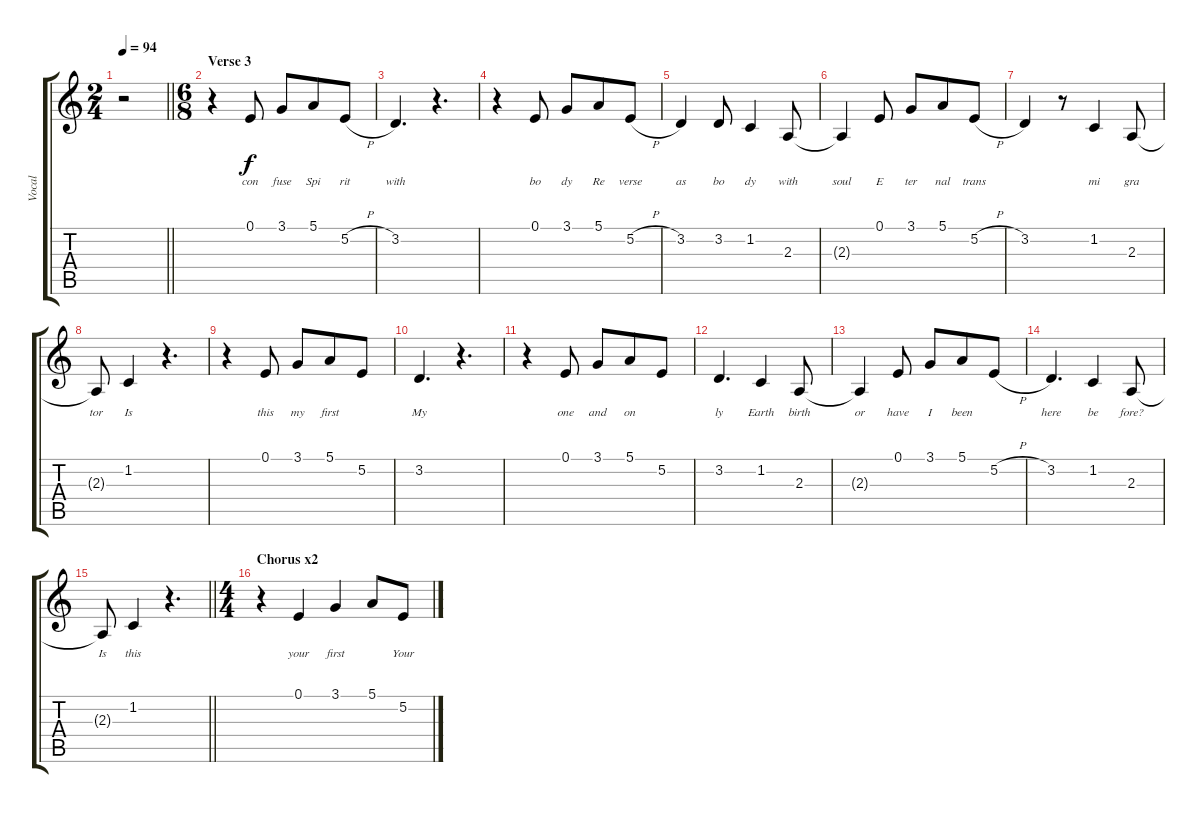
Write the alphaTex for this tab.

\track ("Vocal" "Vocal") {instrument acousticgrandpiano}
\staff {score tabs}
\tuning (E4 B3 G3 D3 A2 E2) {hide}
\ts (2 4)
\tempo 94
\clef g2
\barLineRight lightlight
\ks c
r.2{dy f} |
\ts (6 8)
\section ("" "Verse 3")
r.4 0.1.8{lyrics (0 "con") lyrics (1 "") lyrics (2 "") lyrics (3 "") lyrics (4 "")} 3.1.8{lyrics (0 "fuse") lyrics (1 "") lyrics (2 "") lyrics (3 "") lyrics (4 "")} 5.1.8{lyrics (0 "Spi") lyrics (1 "") lyrics (2 "") lyrics (3 "") lyrics (4 "")} 5.2{h}.8{lyrics (0 "rit") lyrics (1 "") lyrics (2 "") lyrics (3 "") lyrics (4 "")} |
3.2.4{d lyrics (0 "with") lyrics (1 "") lyrics (2 "") lyrics (3 "") lyrics (4 "")} r.4{d} |
r.4 0.1.8{lyrics (0 "bo") lyrics (1 "") lyrics (2 "") lyrics (3 "") lyrics (4 "")} 3.1.8{lyrics (0 "dy") lyrics (1 "") lyrics (2 "") lyrics (3 "") lyrics (4 "")} 5.1.8{lyrics (0 "Re") lyrics (1 "") lyrics (2 "") lyrics (3 "") lyrics (4 "")} 5.2{h}.8{lyrics (0 "verse") lyrics (1 "") lyrics (2 "") lyrics (3 "") lyrics (4 "")} |
3.2.4{lyrics (0 "as") lyrics (1 "") lyrics (2 "") lyrics (3 "") lyrics (4 "")} 3.2.8{lyrics (0 "bo") lyrics (1 "") lyrics (2 "") lyrics (3 "") lyrics (4 "")} 1.2.4{lyrics (0 "dy") lyrics (1 "") lyrics (2 "") lyrics (3 "") lyrics (4 "")} 2.3.8{lyrics (0 "with") lyrics (1 "") lyrics (2 "") lyrics (3 "") lyrics (4 "")} |
2.3{t}.4{lyrics (0 "soul") lyrics (1 "") lyrics (2 "") lyrics (3 "") lyrics (4 "")} 0.1.8{lyrics (0 "E") lyrics (1 "") lyrics (2 "") lyrics (3 "") lyrics (4 "")} 3.1.8{lyrics (0 "ter") lyrics (1 "") lyrics (2 "") lyrics (3 "") lyrics (4 "")} 5.1.8{lyrics (0 "nal") lyrics (1 "") lyrics (2 "") lyrics (3 "") lyrics (4 "")} 5.2{h}.8{lyrics (0 "trans") lyrics (1 "") lyrics (2 "") lyrics (3 "") lyrics (4 "")} |
3.2.4{lyrics (0 "") lyrics (1 "") lyrics (2 "") lyrics (3 "") lyrics (4 "")} r.8 1.2.4{lyrics (0 "mi") lyrics (1 "") lyrics (2 "") lyrics (3 "") lyrics (4 "")} 2.3.8{lyrics (0 "gra") lyrics (1 "") lyrics (2 "") lyrics (3 "") lyrics (4 "")} |
2.3{t}.8{lyrics (0 "tor") lyrics (1 "") lyrics (2 "") lyrics (3 "") lyrics (4 "")} 1.2.4{lyrics (0 "Is") lyrics (1 "") lyrics (2 "") lyrics (3 "") lyrics (4 "")} r.4{d} |
r.4 0.1.8{lyrics (0 "this") lyrics (1 "") lyrics (2 "") lyrics (3 "") lyrics (4 "")} 3.1.8{lyrics (0 "my") lyrics (1 "") lyrics (2 "") lyrics (3 "") lyrics (4 "")} 5.1.8{lyrics (0 "first") lyrics (1 "") lyrics (2 "") lyrics (3 "") lyrics (4 "")} 5.2.8{lyrics (0 "") lyrics (1 "") lyrics (2 "") lyrics (3 "") lyrics (4 "")} |
3.2.4{d lyrics (0 "My") lyrics (1 "") lyrics (2 "") lyrics (3 "") lyrics (4 "")} r.4{d} |
r.4 0.1.8{lyrics (0 "one") lyrics (1 "") lyrics (2 "") lyrics (3 "") lyrics (4 "")} 3.1.8{lyrics (0 "and") lyrics (1 "") lyrics (2 "") lyrics (3 "") lyrics (4 "")} 5.1.8{lyrics (0 "on") lyrics (1 "") lyrics (2 "") lyrics (3 "") lyrics (4 "")} 5.2.8{lyrics (0 "") lyrics (1 "") lyrics (2 "") lyrics (3 "") lyrics (4 "")} |
3.2.4{d lyrics (0 "ly") lyrics (1 "") lyrics (2 "") lyrics (3 "") lyrics (4 "")} 1.2.4{lyrics (0 "Earth") lyrics (1 "") lyrics (2 "") lyrics (3 "") lyrics (4 "")} 2.3.8{lyrics (0 "birth") lyrics (1 "") lyrics (2 "") lyrics (3 "") lyrics (4 "")} |
2.3{t}.4{lyrics (0 "or") lyrics (1 "") lyrics (2 "") lyrics (3 "") lyrics (4 "")} 0.1.8{lyrics (0 "have") lyrics (1 "") lyrics (2 "") lyrics (3 "") lyrics (4 "")} 3.1.8{lyrics (0 "I") lyrics (1 "") lyrics (2 "") lyrics (3 "") lyrics (4 "")} 5.1.8{lyrics (0 "been") lyrics (1 "") lyrics (2 "") lyrics (3 "") lyrics (4 "")} 5.2{h}.8{lyrics (0 "") lyrics (1 "") lyrics (2 "") lyrics (3 "") lyrics (4 "")} |
3.2.4{d lyrics (0 "here") lyrics (1 "") lyrics (2 "") lyrics (3 "") lyrics (4 "")} 1.2.4{lyrics (0 "be") lyrics (1 "") lyrics (2 "") lyrics (3 "") lyrics (4 "")} 2.3.8{lyrics (0 "fore?") lyrics (1 "") lyrics (2 "") lyrics (3 "") lyrics (4 "")} |
\barLineRight lightlight
2.3{t}.8{lyrics (0 "Is") lyrics (1 "") lyrics (2 "") lyrics (3 "") lyrics (4 "")} 1.2.4{lyrics (0 "this") lyrics (1 "") lyrics (2 "") lyrics (3 "") lyrics (4 "")} r.4{d} |
\ts (4 4)
\section ("" "Chorus x2")
r.4 0.1.4{lyrics (0 "your") lyrics (1 "") lyrics (2 "") lyrics (3 "") lyrics (4 "")} 3.1.4{lyrics (0 "first") lyrics (1 "") lyrics (2 "") lyrics (3 "") lyrics (4 "")} 5.1.8{lyrics (0 "") lyrics (1 "") lyrics (2 "") lyrics (3 "") lyrics (4 "")} 5.2{h}.8{lyrics (0 "Your") lyrics (1 "") lyrics (2 "") lyrics (3 "") lyrics (4 "")}
